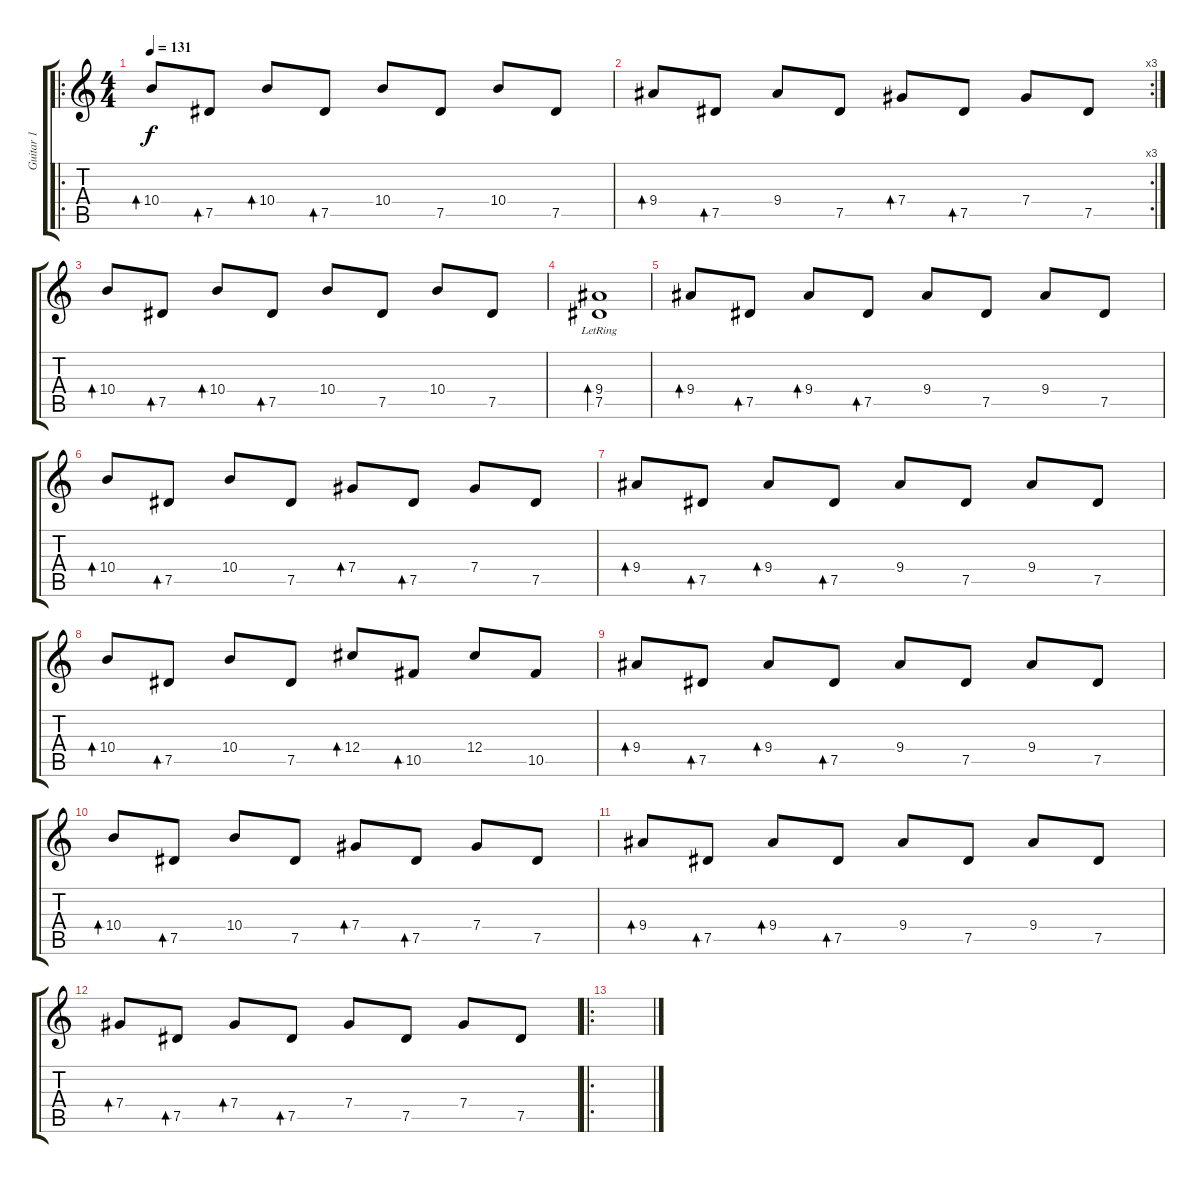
\track ("Guitar 1" "Guitar 1") {instrument electricguitarclean}
\staff {score tabs}
\tuning (Eb4 Bb3 Gb3 Db3 Ab2 Eb2) {hide}
\ro
\ts (4 4)
\tempo 131
\clef g2
\ks c
10.4.8{bd 240 dy f} 7.5.8{bd 240} 10.4.8{bd 240} 7.5.8{bd 240} 10.4.8 7.5.8 10.4.8 7.5.8 |
\rc 3
9.4.8{bd 240} 7.5.8{bd 240} 9.4.8 7.5.8 7.4.8{bd 240} 7.5.8{bd 240} 7.4.8 7.5.8 |
10.4.8{bd 240} 7.5.8{bd 240} 10.4.8{bd 240} 7.5.8{bd 240} 10.4.8 7.5.8 10.4.8 7.5.8 |
(9.4 7.5{lr}).1{bd 240} |
9.4.8{bd 240} 7.5.8{bd 240} 9.4.8{bd 240} 7.5.8{bd 240} 9.4.8 7.5.8 9.4.8 7.5.8 |
10.4.8{bd 240} 7.5.8{bd 240} 10.4.8 7.5.8 7.4.8{bd 240} 7.5.8{bd 240} 7.4.8 7.5.8 |
9.4.8{bd 240} 7.5.8{bd 240} 9.4.8{bd 240} 7.5.8{bd 240} 9.4.8 7.5.8 9.4.8 7.5.8 |
10.4.8{bd 240} 7.5.8{bd 240} 10.4.8 7.5.8 12.4.8{bd 240} 10.5.8{bd 240} 12.4.8 10.5.8 |
9.4.8{bd 240} 7.5.8{bd 240} 9.4.8{bd 240} 7.5.8{bd 240} 9.4.8 7.5.8 9.4.8 7.5.8 |
10.4.8{bd 240} 7.5.8{bd 240} 10.4.8 7.5.8 7.4.8{bd 240} 7.5.8{bd 240} 7.4.8 7.5.8 |
9.4.8{bd 240} 7.5.8{bd 240} 9.4.8{bd 240} 7.5.8{bd 240} 9.4.8 7.5.8 9.4.8 7.5.8 |
7.4.8{bd 240} 7.5.8{bd 240} 7.4.8{bd 240} 7.5.8{bd 240} 7.4.8 7.5.8 7.4.8 7.5.8 |
\ro
